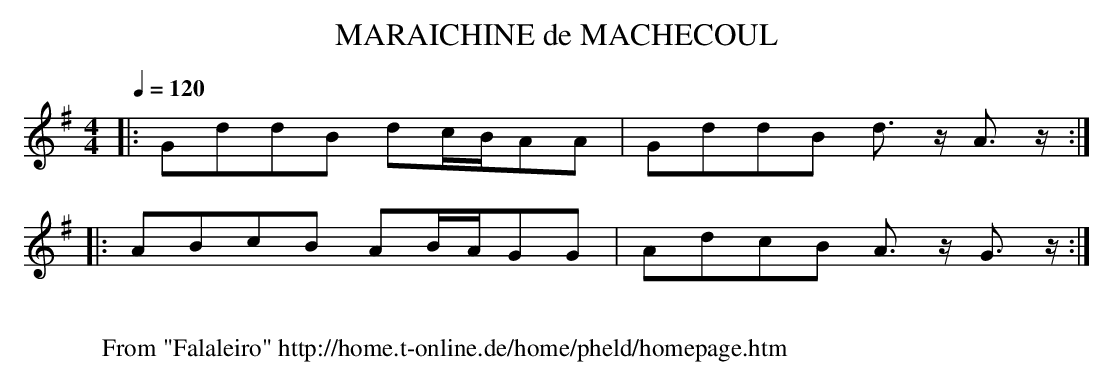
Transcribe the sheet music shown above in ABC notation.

X:1
T:MARAICHINE de MACHECOUL
M:4/4
L:1/8
Q:1/4=120
K:G
|:GddB dc/2B/2AA|GddB d3/2 z/2 A3/2 z/2:|
|:ABcB AB/2A/2GG|AdcB A3/2 z/2 G3/2 z/2:|
W:
W: From "Falaleiro" http://home.t-online.de/home/pheld/homepage.htm
